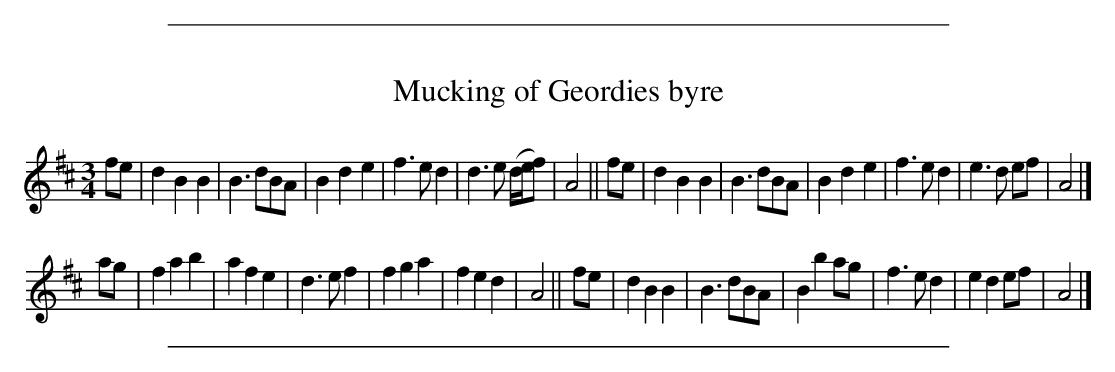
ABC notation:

X:1
T: Mucking of Geordies byre
M: 3/4
L: 1/8
K: D	% or Bm or Amix
fe | d2B2B2 | B3dBA | B2d2e2 | f3ed2 | d3e (d/e/f) | A4 ||\
fe | d2B2B2 | B3dBA | B2d2e2 | f3ed2 | e3d ef | A4 |]
ag | f2a2b2 | a2f2e2| d3ef2  | f2g2a2| f2e2d2 | A4 ||\
fe | d2B2B2 | B3dBA | B2b2ag | f3ed2 | e2d2ef | A4 |]
